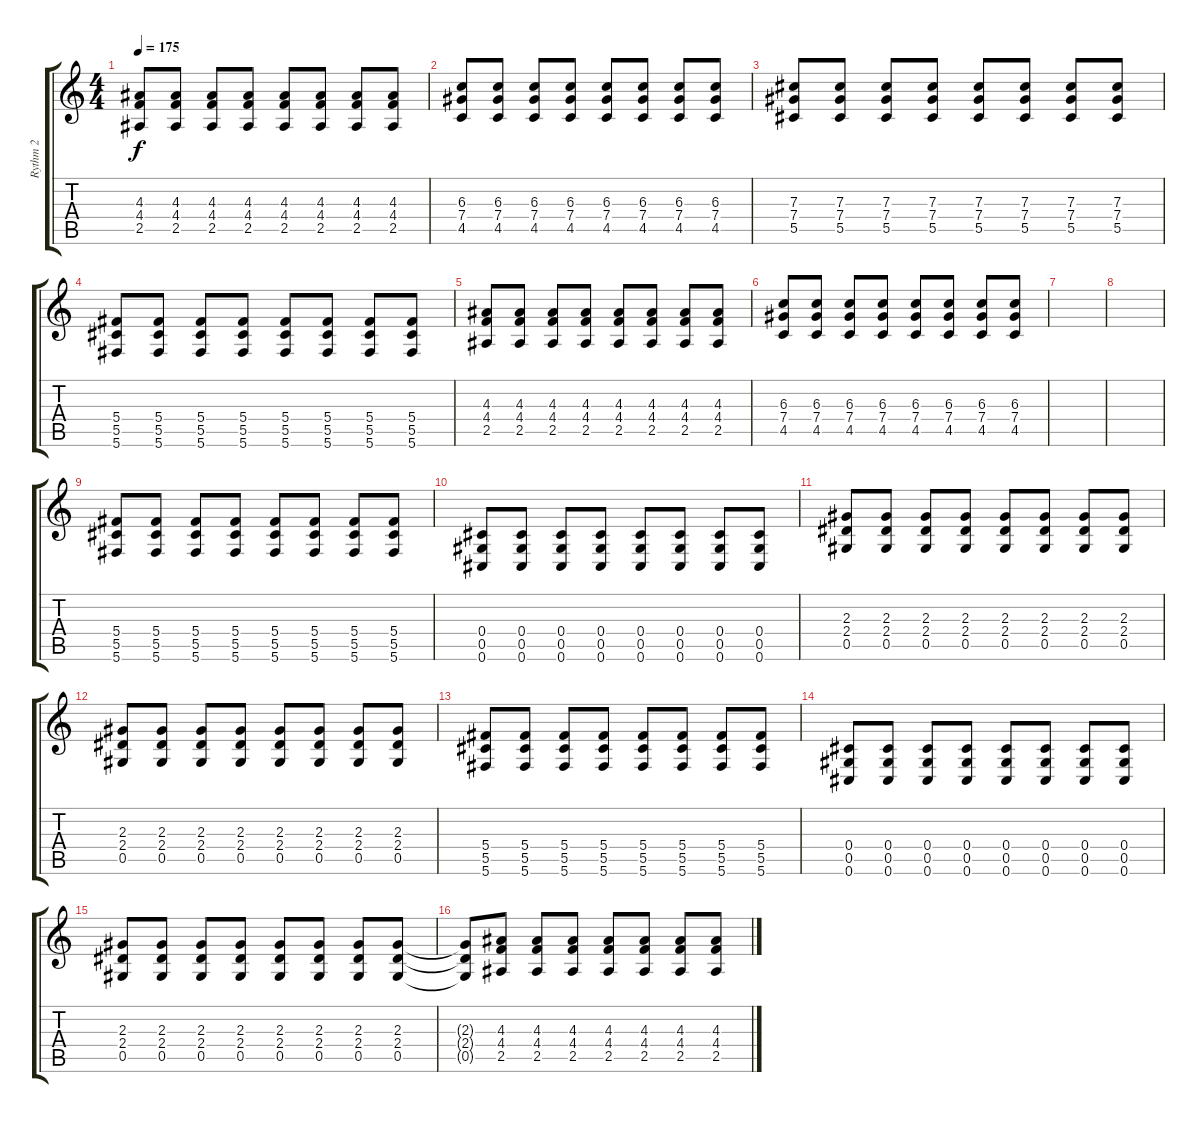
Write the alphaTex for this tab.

\track ("Rythm 2" "Rythm 2") {instrument distortionguitar}
\staff {score tabs}
\tuning (Eb4 Bb3 Gb3 Db3 Ab2 Db2) {hide}
\ts (4 4)
\tempo 175
\clef g2
\ks c
(4.3 4.4 2.5).8{dy f} (4.3 4.4 2.5).8 (4.3 4.4 2.5).8 (4.3 4.4 2.5).8 (4.3 4.4 2.5).8 (4.3 4.4 2.5).8 (4.3 4.4 2.5).8 (4.3 4.4 2.5).8 |
(6.3 7.4 4.5).8 (6.3 7.4 4.5).8 (6.3 7.4 4.5).8 (6.3 7.4 4.5).8 (6.3 7.4 4.5).8 (6.3 7.4 4.5).8 (6.3 7.4 4.5).8 (6.3 7.4 4.5).8 |
(7.3 7.4 5.5).8 (7.3 7.4 5.5).8 (7.3 7.4 5.5).8 (7.3 7.4 5.5).8 (7.3 7.4 5.5).8 (7.3 7.4 5.5).8 (7.3 7.4 5.5).8 (7.3 7.4 5.5).8 |
(5.4 5.5 5.6).8 (5.4 5.5 5.6).8 (5.4 5.5 5.6).8 (5.4 5.5 5.6).8 (5.4 5.5 5.6).8 (5.4 5.5 5.6).8 (5.4 5.5 5.6).8 (5.4 5.5 5.6).8 |
(4.3 4.4 2.5).8 (4.3 4.4 2.5).8 (4.3 4.4 2.5).8 (4.3 4.4 2.5).8 (4.3 4.4 2.5).8 (4.3 4.4 2.5).8 (4.3 4.4 2.5).8 (4.3 4.4 2.5).8 |
(6.3 7.4 4.5).8 (6.3 7.4 4.5).8 (6.3 7.4 4.5).8 (6.3 7.4 4.5).8 (6.3 7.4 4.5).8 (6.3 7.4 4.5).8 (6.3 7.4 4.5).8 (6.3 7.4 4.5).8 |
|
|
(5.4 5.5 5.6).8 (5.4 5.5 5.6).8 (5.4 5.5 5.6).8 (5.4 5.5 5.6).8 (5.4 5.5 5.6).8 (5.4 5.5 5.6).8 (5.4 5.5 5.6).8 (5.4 5.5 5.6).8 |
(0.4 0.5 0.6).8 (0.4 0.5 0.6).8 (0.4 0.5 0.6).8 (0.4 0.5 0.6).8 (0.4 0.5 0.6).8 (0.4 0.5 0.6).8 (0.4 0.5 0.6).8 (0.4 0.5 0.6).8 |
(2.3 2.4 0.5).8 (2.3 2.4 0.5).8 (2.3 2.4 0.5).8 (2.3 2.4 0.5).8 (2.3 2.4 0.5).8 (2.3 2.4 0.5).8 (2.3 2.4 0.5).8 (2.3 2.4 0.5).8 |
(2.3 2.4 0.5).8 (2.3 2.4 0.5).8 (2.3 2.4 0.5).8 (2.3 2.4 0.5).8 (2.3 2.4 0.5).8 (2.3 2.4 0.5).8 (2.3 2.4 0.5).8 (2.3 2.4 0.5).8 |
(5.4 5.5 5.6).8 (5.4 5.5 5.6).8 (5.4 5.5 5.6).8 (5.4 5.5 5.6).8 (5.4 5.5 5.6).8 (5.4 5.5 5.6).8 (5.4 5.5 5.6).8 (5.4 5.5 5.6).8 |
(0.4 0.5 0.6).8 (0.4 0.5 0.6).8 (0.4 0.5 0.6).8 (0.4 0.5 0.6).8 (0.4 0.5 0.6).8 (0.4 0.5 0.6).8 (0.4 0.5 0.6).8 (0.4 0.5 0.6).8 |
(2.3 2.4 0.5).8 (2.3 2.4 0.5).8 (2.3 2.4 0.5).8 (2.3 2.4 0.5).8 (2.3 2.4 0.5).8 (2.3 2.4 0.5).8 (2.3 2.4 0.5).8 (2.3 2.4 0.5).8 |
(2.3{t} 2.4{t} 0.5{t}).8 (4.3 4.4 2.5).8 (4.3 4.4 2.5).8 (4.3 4.4 2.5).8 (4.3 4.4 2.5).8 (4.3 4.4 2.5).8 (4.3 4.4 2.5).8 (4.3 4.4 2.5).8
